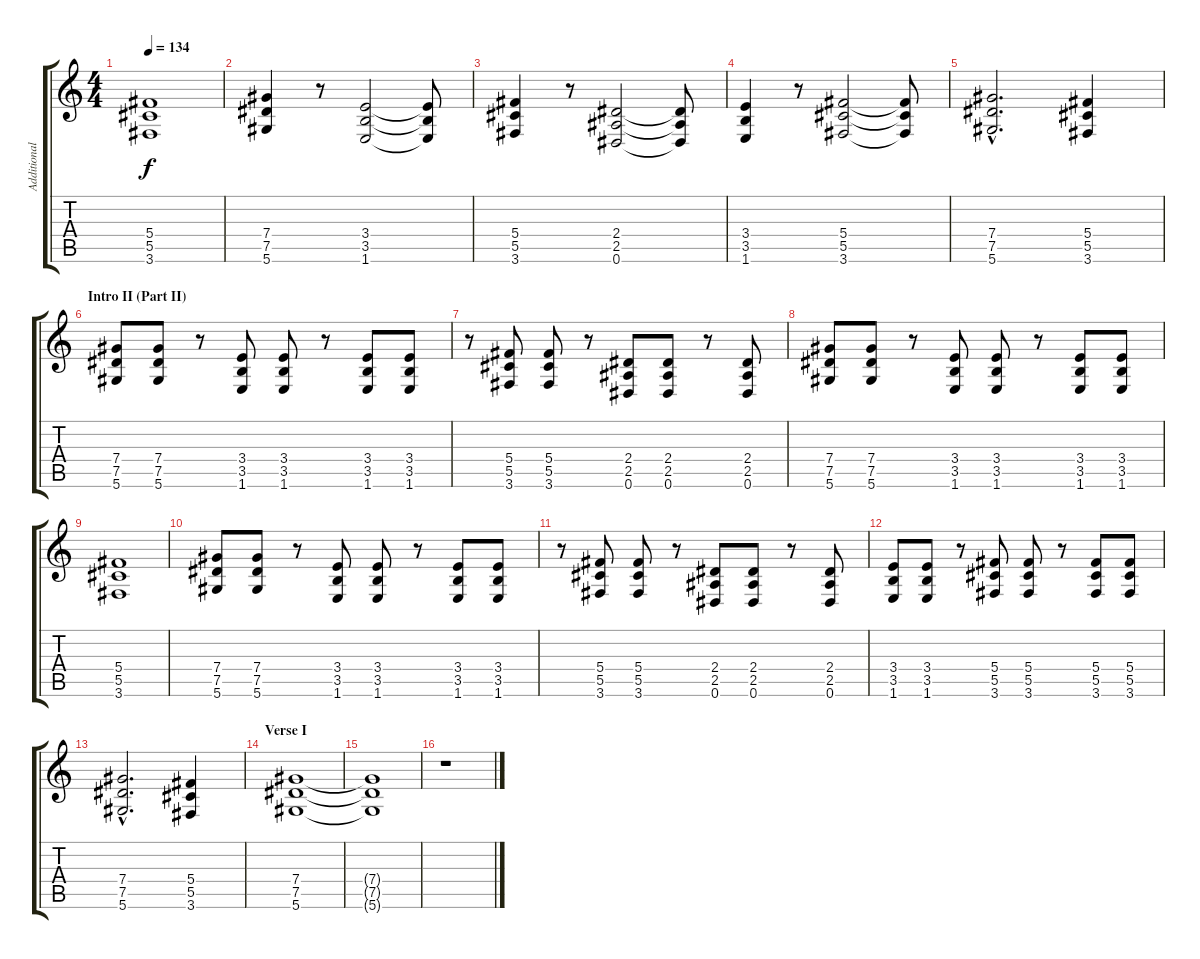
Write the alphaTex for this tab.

\track ("Additional Guitars" "Additional") {instrument distortionguitar}
\staff {score tabs}
\tuning (Eb4 Bb3 Gb3 Db3 Ab2 Eb2) {hide}
\ts (4 4)
\tempo 134
\clef g2
\ks c
(5.4 5.5 3.6).1{dy f} |
(7.4 7.5 5.6).4 r.8 (3.4 3.5 1.6).2 (3.4{t} 3.5{t} 1.6{t}).8 |
(5.4 5.5 3.6).4 r.8 (2.4 2.5 0.6).2 (2.4{t} 2.5{t} 0.6{t}).8 |
(3.4 3.5 1.6).4 r.8 (5.4 5.5 3.6).2 (5.4{t} 5.5{t} 3.6{t}).8 |
(7.4{hac} 7.5{hac} 5.6{hac}).2{d} (5.4 5.5 3.6).4 |
\section ("" "Intro II (Part II)")
(7.4 7.5 5.6).8 (7.4 7.5 5.6).8 r.8 (3.4 3.5 1.6).8 (3.4 3.5 1.6).8 r.8 (3.4 3.5 1.6).8 (3.4 3.5 1.6).8 |
r.8 (5.4 5.5 3.6).8 (5.4 5.5 3.6).8 r.8 (2.4 2.5 0.6).8 (2.4 2.5 0.6).8 r.8 (2.4 2.5 0.6).8 |
(7.4 7.5 5.6).8 (7.4 7.5 5.6).8 r.8 (3.4 3.5 1.6).8 (3.4 3.5 1.6).8 r.8 (3.4 3.5 1.6).8 (3.4 3.5 1.6).8 |
(5.4 5.5 3.6).1 |
(7.4 7.5 5.6).8 (7.4 7.5 5.6).8 r.8 (3.4 3.5 1.6).8 (3.4 3.5 1.6).8 r.8 (3.4 3.5 1.6).8 (3.4 3.5 1.6).8 |
r.8 (5.4 5.5 3.6).8 (5.4 5.5 3.6).8 r.8 (2.4 2.5 0.6).8 (2.4 2.5 0.6).8 r.8 (2.4 2.5 0.6).8 |
(3.4 3.5 1.6).8 (3.4 3.5 1.6).8 r.8 (5.4 5.5 3.6).8 (5.4 5.5 3.6).8 r.8 (5.4 5.5 3.6).8 (5.4 5.5 3.6).8 |
(7.4{hac} 7.5{hac} 5.6{hac}).2{d} (5.4 5.5 3.6).4 |
\section ("" "Verse I")
(7.4 7.5 5.6).1{volume 0} |
(7.4{t} 7.5{t} 5.6{t}).1 |
r.1
